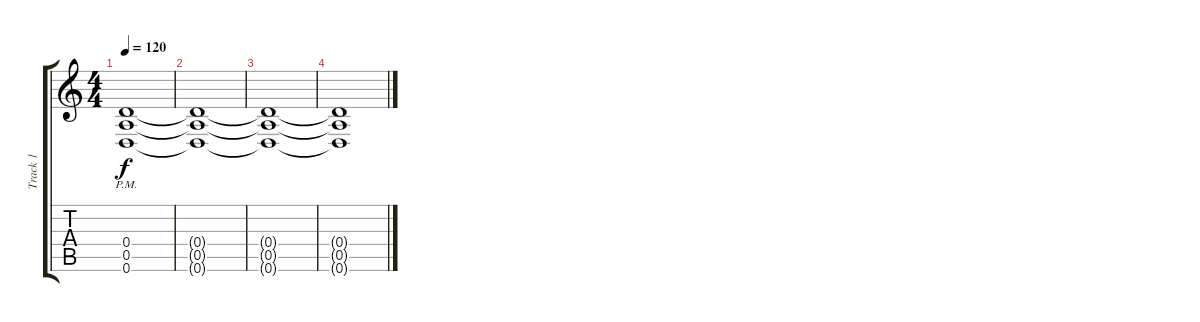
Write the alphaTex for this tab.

\track ("Track 1" "Track 1") {instrument distortionguitar}
\staff {score tabs}
\tuning (E4 B3 G3 D3 A2 D2) {hide}
\ts (4 4)
\tempo 120
\clef g2
\ks c
(0.4{pm} 0.5{pm} 0.6{pm}).1{dy f volume 0} |
(0.4{t} 0.5{t} 0.6{t}).1 |
(0.4{t} 0.5{t} 0.6{t}).1 |
(0.4{t} 0.5{t} 0.6{t}).1
